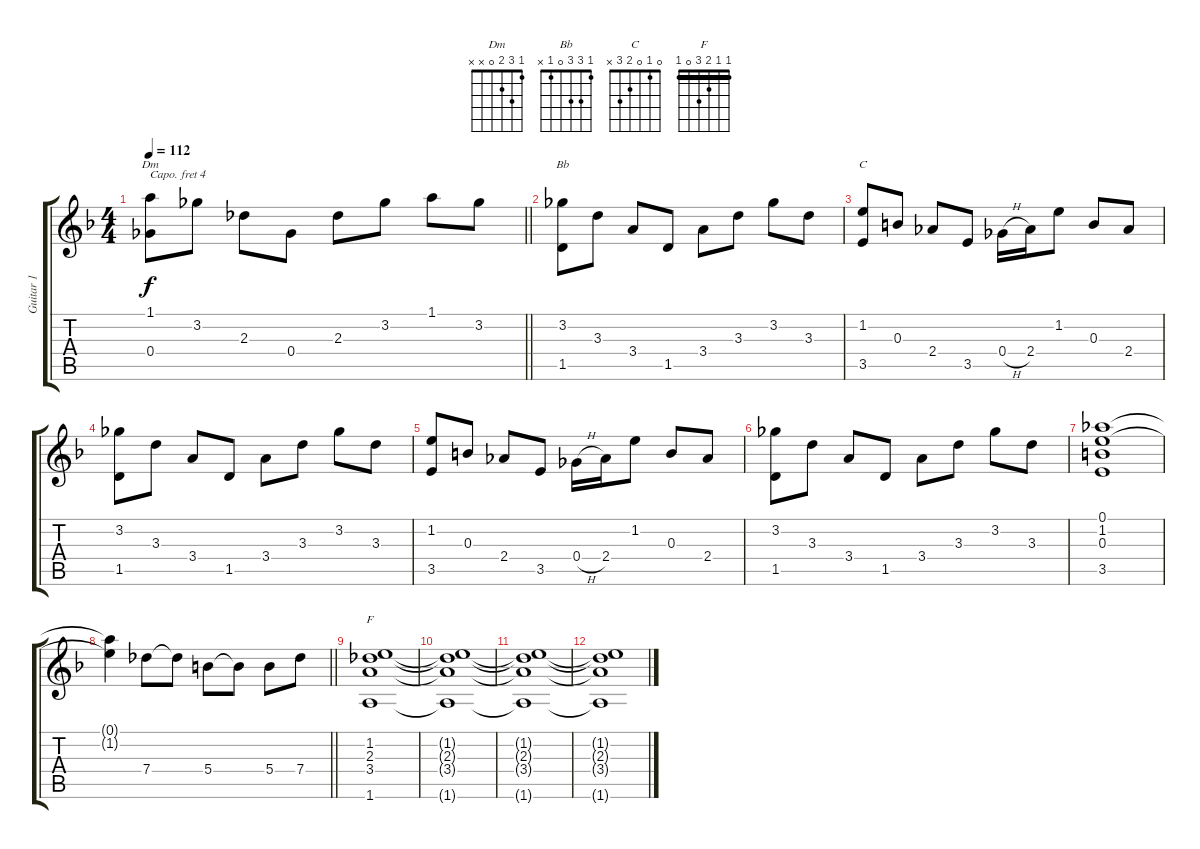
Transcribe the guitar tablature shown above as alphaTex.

\track ("Guitar 1" "Guitar 1") {instrument acousticguitarnylon}
\staff {score tabs}
\capo 4
\tuning (E4 B3 G3 D3 A2 E2) {hide}
\chord ("Dm" 1 3 2 0 x x)
\chord ("Bb" 1 3 3 0 1 x)
\chord ("C" 0 1 0 2 3 x)
\chord ("F" 1 1 2 3 0 1) {barre 1}
\ts (4 4)
\tempo 112
\clef g2
\barLineRight lightlight
\ks f
(1.1 0.4).8{ch "Dm" dy f} 3.2.8 2.3.8 0.4.8 2.3.8 3.2.8 1.1.8 3.2.8 |
\section ("" "")
(3.2 1.5).8{ch "Bb"} 3.3.8 3.4.8 1.5.8 3.4.8 3.3.8 3.2.8 3.3.8 |
(1.2 3.5).8{ch "C"} 0.3.8 2.4.8 3.5.8 0.4{h}.16 2.4.16 1.2.8 0.3.8 2.4.8 |
(3.2 1.5).8 3.3.8 3.4.8 1.5.8 3.4.8 3.3.8 3.2.8 3.3.8 |
(1.2 3.5).8 0.3.8 2.4.8 3.5.8 0.4{h}.16 2.4.16 1.2.8 0.3.8 2.4.8 |
(3.2 1.5).8 3.3.8 3.4.8 1.5.8 3.4.8 3.3.8 3.2.8 3.3.8 |
(0.1 1.2 0.3 3.5).1 |
\barLineRight lightlight
(0.1{t} 1.2{t}).4 7.4.8 7.4{t}.8 5.4.8 5.4{t}.8 5.4.8 7.4.8 |
(1.2 2.3 3.4 1.6).1{ch "F"} |
(1.2{t} 2.3{t} 3.4{t} 1.6{t}).1 |
(1.2{t} 2.3{t} 3.4{t} 1.6{t}).1 |
(1.2{t} 2.3{t} 3.4{t} 1.6{t}).1
